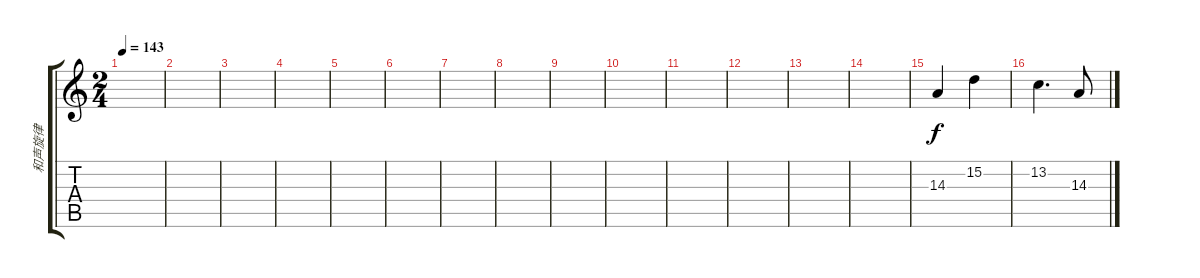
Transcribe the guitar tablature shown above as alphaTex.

\track ("和声旋律" "和声旋律") {instrument stringensemble1}
\staff {score tabs}
\tuning (E4 B3 G3 D3 A2 E2) {hide}
\ts (2 4)
\tempo 143
\clef g2
\ks c
|
|
|
|
|
|
|
|
|
|
|
|
|
|
14.3.4 15.2.4 |
13.2.4{d} 14.3.8
